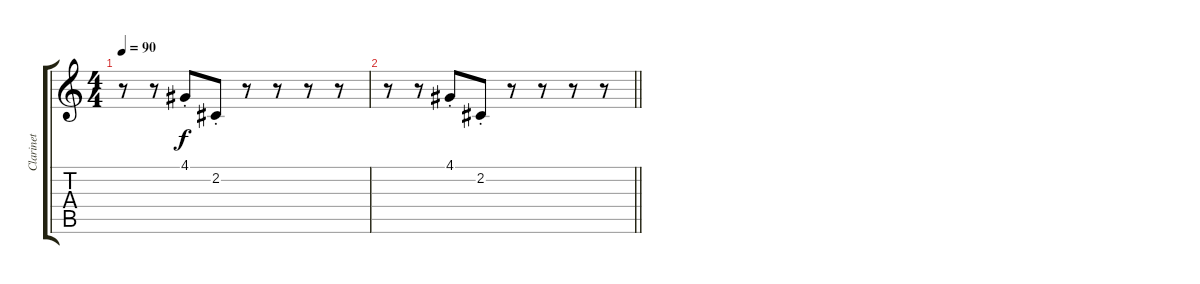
\track ("Clarinet" "Clarinet") {instrument clarinet}
\staff {score tabs}
\tuning (E4 B3 G3 D3 A2 E2) {hide}
\ts (4 4)
\tempo 90
\clef g2
\ks c
r.8{dy f} r.8 4.1{st}.8 2.2{st}.8 r.8 r.8 r.8 r.8 |
\barLineRight lightlight
r.8 r.8 4.1{st}.8 2.2{st}.8 r.8 r.8 r.8 r.8
